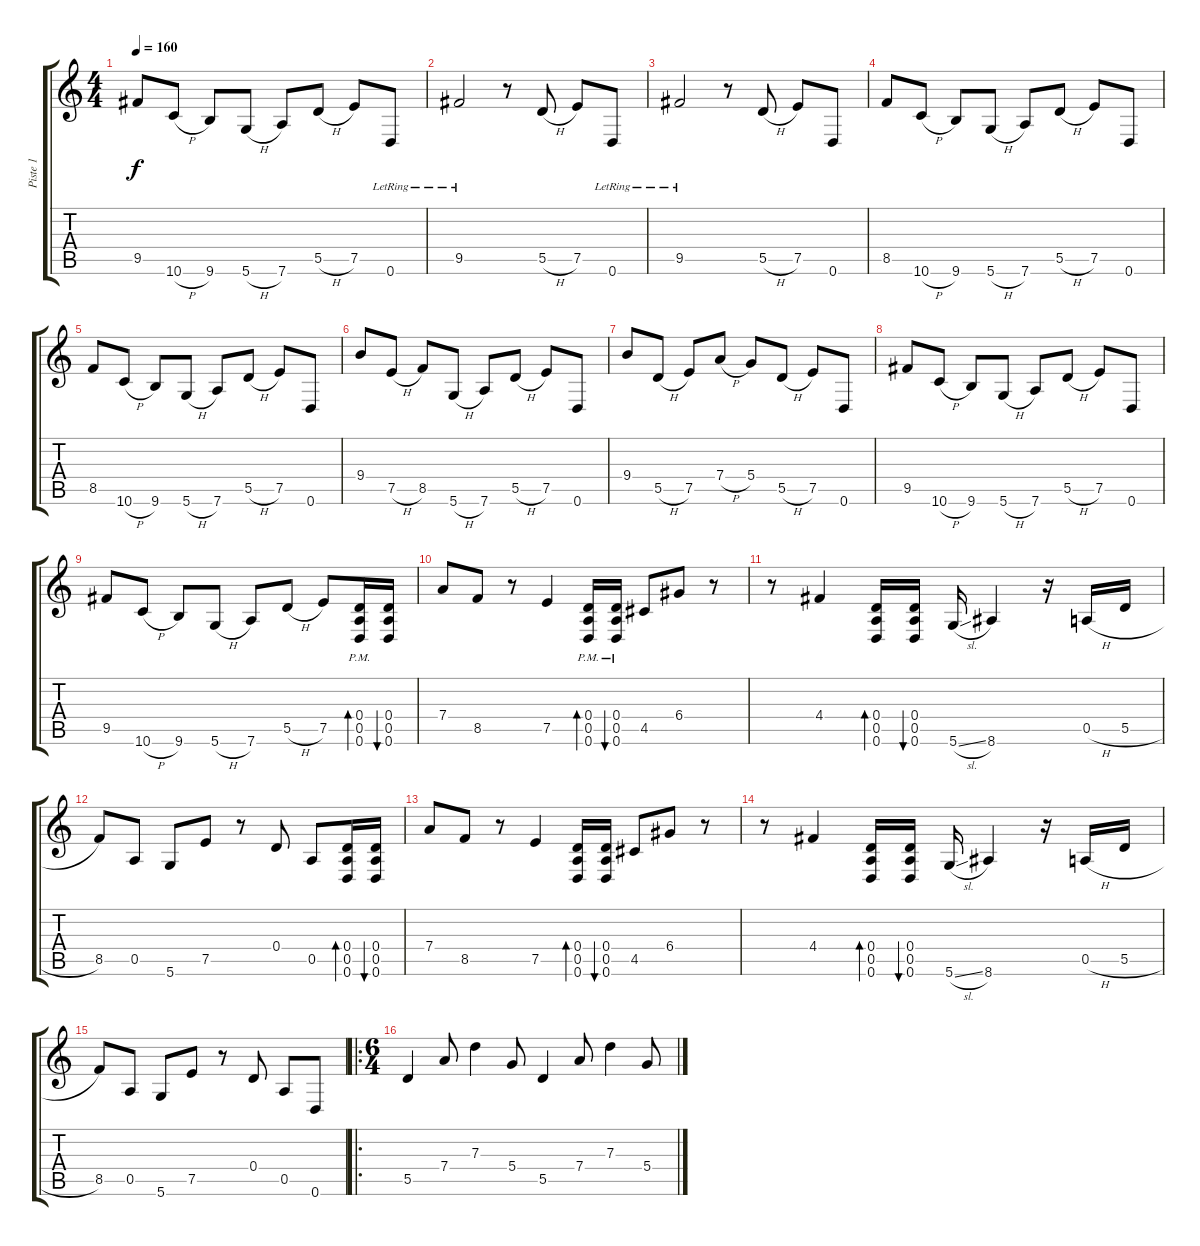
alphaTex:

\track ("Piste 1" "Piste 1") {instrument electricguitarclean}
\staff {score tabs}
\tuning (E4 B3 G3 D3 A2 D2) {hide}
\ts (4 4)
\tempo 160
\clef g2
\ks c
9.5.8{dy f} 10.6{h}.8 9.6.8 5.6{h}.8 7.6.8 5.5{h}.8 7.5.8 0.6{lr}.8 |
9.5{lr}.2 r.8 5.5{h}.8 7.5.8 0.6{lr}.8 |
9.5{lr}.2 r.8 5.5{h}.8 7.5.8 0.6.8 |
8.5.8 10.6{h}.8 9.6.8 5.6{h}.8 7.6.8 5.5{h}.8 7.5.8 0.6.8 |
8.5.8 10.6{h}.8 9.6.8 5.6{h}.8 7.6.8 5.5{h}.8 7.5.8 0.6.8 |
9.4.8 7.5{h}.8 8.5.8 5.6{h}.8 7.6.8 5.5{h}.8 7.5.8 0.6.8 |
9.4.8 5.5{h}.8 7.5.8 7.4{h}.8 5.4.8 5.5{h}.8 7.5.8 0.6.8 |
9.5.8 10.6{h}.8 9.6.8 5.6{h}.8 7.6.8 5.5{h}.8 7.5.8 0.6.8 |
9.5.8 10.6{h}.8 9.6.8 5.6{h}.8 7.6.8 5.5{h}.8 7.5.8 (0.4{pm} 0.5 0.6).16{bd 30} (0.4 0.5 0.6).16{bu 30} |
7.4.8 8.5.8 r.8 7.5.4 (0.4 0.5{pm} 0.6{pm}).16{bd 30} (0.4 0.5{pm} 0.6{pm}).16{bu 30} 4.5.8 6.4.8 r.8 |
r.8 4.4.4 (0.4 0.5 0.6).16{bd 30} (0.4 0.5 0.6).16{bu 30} 5.6{sl}.16 8.6.4 r.16 0.5{h}.16 5.5{h}.16 |
8.5.8 0.5.8 5.6.8 7.5.8 r.8 0.4.8 0.5.8 (0.4 0.5 0.6).16{bd 30} (0.4 0.5 0.6).16{bu 30} |
7.4.8 8.5.8 r.8 7.5.4 (0.4 0.5 0.6).16{bd 30} (0.4 0.5 0.6).16{bu 30} 4.5.8 6.4.8 r.8 |
r.8 4.4.4 (0.4 0.5 0.6).16{bd 30} (0.4 0.5 0.6).16{bu 30} 5.6{sl}.16 8.6.4 r.16 0.5{h}.16 5.5{h}.16 |
8.5.8 0.5.8 5.6.8 7.5.8 r.8 0.4.8 0.5.8 0.6.8 |
\ro
\ts (6 4)
5.5.4 7.4.8 7.3.4 5.4.8 5.5.4 7.4.8 7.3.4 5.4.8
